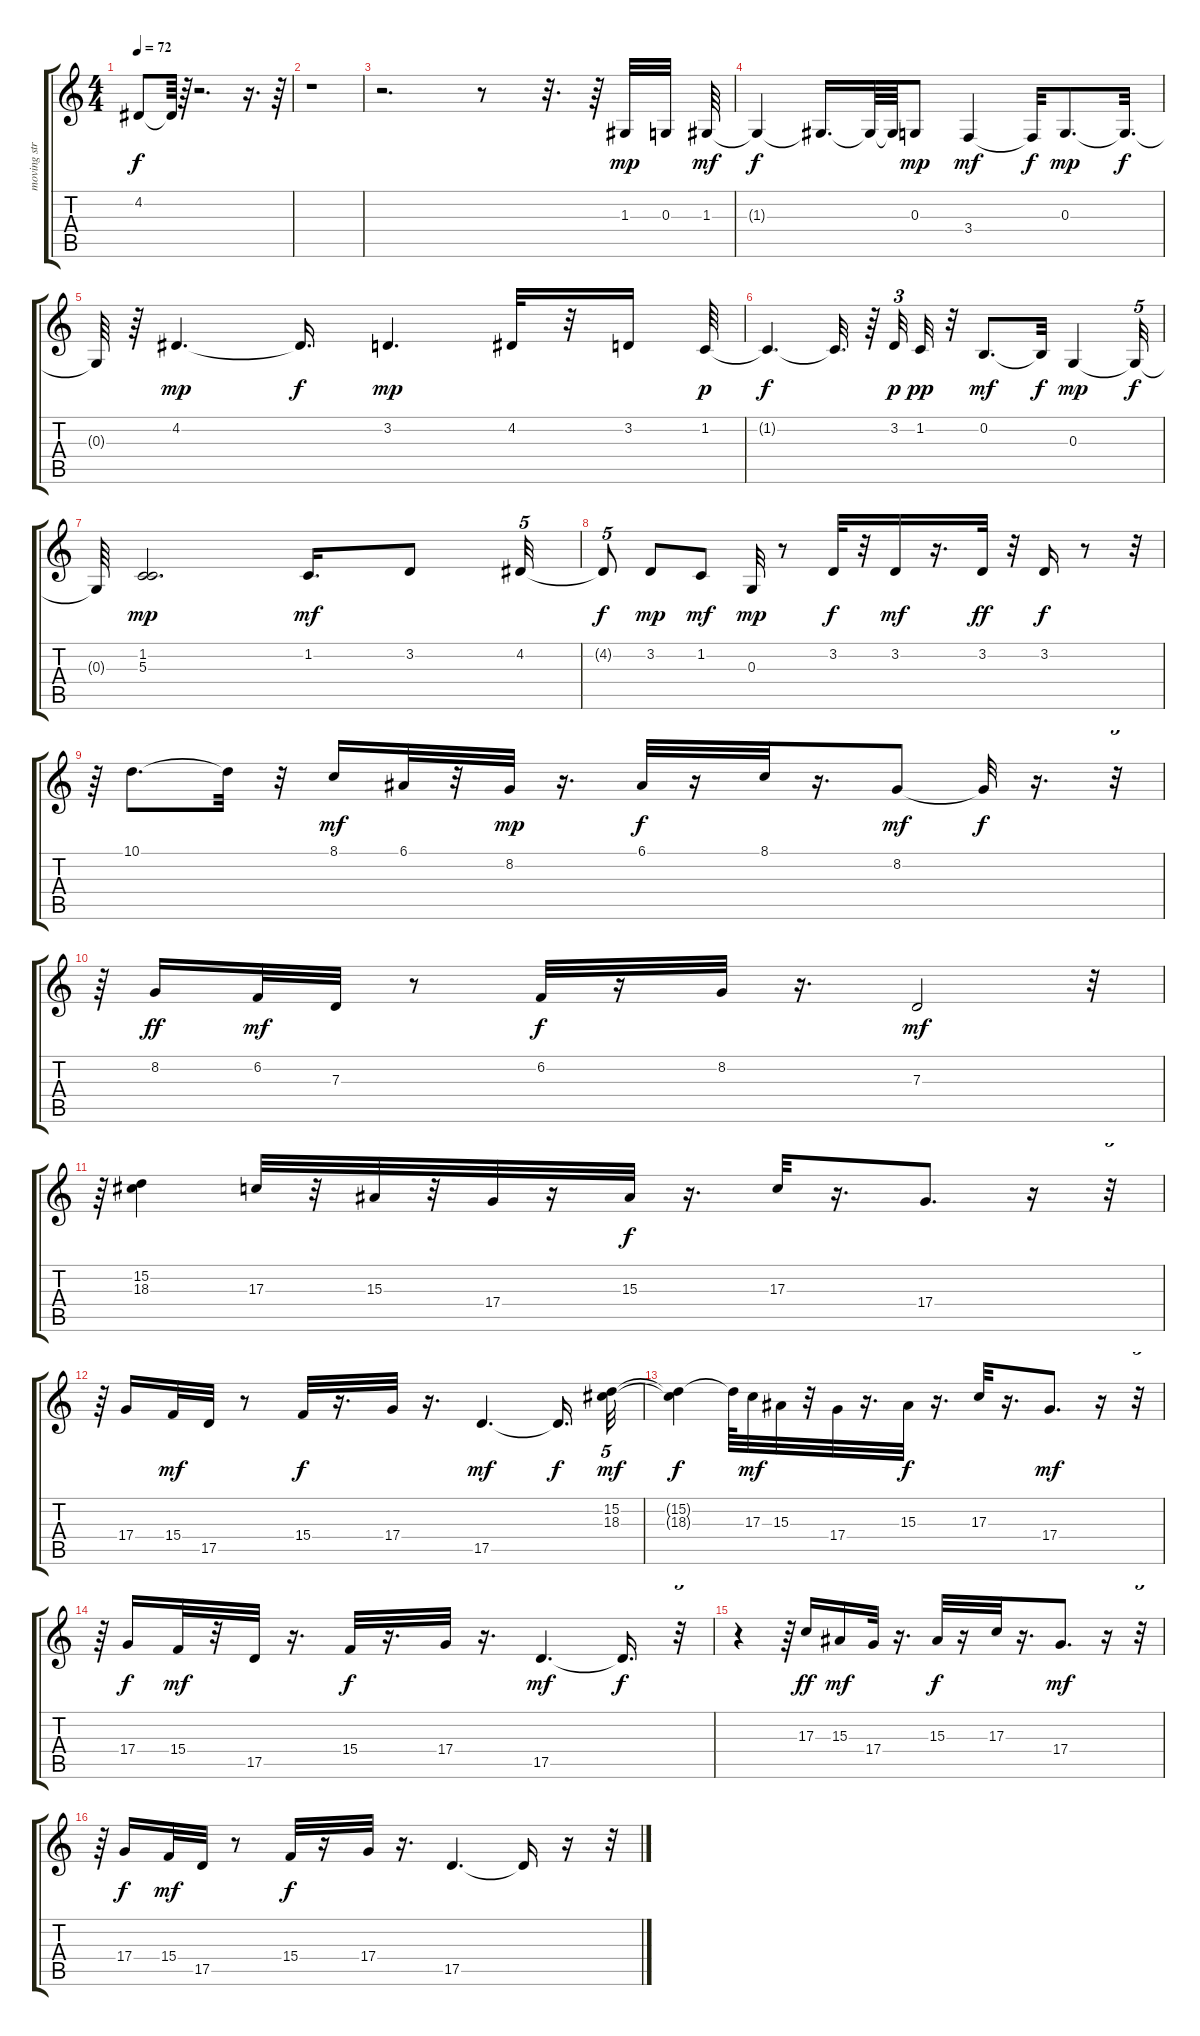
\track ("moving string" "moving str") {instrument stringensemble1}
\staff {score tabs}
\tuning (E4 B3 G3 D3 A2 E2) {hide}
\ts (4 4)
\tempo 72
\clef g2
\ks c
4.2{t}.8{dy f} 4.2{t}.64 r.64 r.2{d} r.16{d} r.64 |
r.1 |
r.2{d} r.8 r.32{d} r.64 1.3.32{dy mp} 0.3.32 1.3.64{dy mf} |
1.3{t}.4{dy f} 1.3{t}.16{d} 1.3{t}.64 1.3{t}.64 0.3.8{dy mp} 3.4.4{dy mf} 3.4{t}.32{dy f} 0.3.8{d dy mp} 0.3{t}.32{d dy f} |
0.3{t}.64 r.64 4.2.4{d dy mp} 4.2{t}.16{d dy f} 3.2.4{d dy mp} 4.2.32 r.32 3.2.16 1.2.64{dy p} |
1.2{t}.4{d dy f} 1.2{t}.32{d} r.64 3.2.32{tu (3 2) dy p} 1.2.32{dy pp} r.32 0.2.8{d dy mf} 0.2{t}.32{dy f} 0.3.4{dy mp} 0.3{t}.32{tu (5 4) dy f} |
0.3{t}.64 (1.2 5.3).2{d dy mp} 1.2.16{d dy mf} 3.2.8 4.2.32{tu (5 4)} |
4.2{t}.8{tu (5 4) dy f} 3.2.8{dy mp} 1.2.8{dy mf} 0.3.32{dy mp} r.8 3.2.32{dy f} r.32 3.2.16{dy mf} r.16{d} 3.2.32{dy ff} r.32 3.2.16{dy f} r.8 r.32{tu (5 4)} |
r.64 10.1.8{d} 10.1{t}.32 r.32 8.1.16{dy mf} 6.1.32 r.32 8.2.32{dy mp} r.16{d} 6.1.32{dy f} r.16 8.1.32 r.16{d} 8.2.8{dy mf} 8.2{t}.32{dy f} r.16{d} r.32{tu (5 4)} |
r.64 8.2.16{dy ff} 6.2.32{dy mf} 7.3.32 r.8 6.2.32{dy f} r.16 8.2.32 r.16{d} 7.3.2{dy mf} r.32{tu (5 4)} |
r.64 (15.2 18.3).4 17.3.32 r.32 15.3.32 r.32 17.4.32 r.16 15.3.32{dy f} r.16{d} 17.3.32 r.16{d} 17.4.8{d} r.16 r.32{tu (5 4)} |
r.64 17.4.16 15.4.32{dy mf} 17.5.32 r.8 15.4.32{dy f} r.16{d} 17.4.32 r.16{d} 17.5.4{d dy mf} 17.5{t}.16{d dy f} (15.2 18.3).32{tu (5 4) dy mf} |
(15.2{t} 18.3{t}).4{dy f} 15.2{t}.64 17.3.32{dy mf} 15.3.32 r.32 17.4.32 r.16{d} 15.3.32{dy f} r.16{d} 17.3.32 r.16{d} 17.4.8{d dy mf} r.16 r.32{tu (5 4)} |
r.64 17.4.16{dy f} 15.4.32{dy mf} r.32 17.5.32 r.16{d} 15.4.32{dy f} r.16{d} 17.4.32 r.16{d} 17.5.4{d dy mf} 17.5{t}.16{d dy f} r.32{tu (5 4)} |
r.4 r.64 17.3.16{dy ff} 15.3.16{dy mf} 17.4.32 r.16{d} 15.3.32{dy f} r.16 17.3.32 r.16{d} 17.4.8{d dy mf} r.16 r.32{tu (5 4)} |
r.64 17.4.16{dy f} 15.4.32{dy mf} 17.5.32 r.8 15.4.32{dy f} r.16 17.4.32 r.16{d} 17.5.4{d} 17.5{t}.16 r.16 r.32{tu (5 4)}
